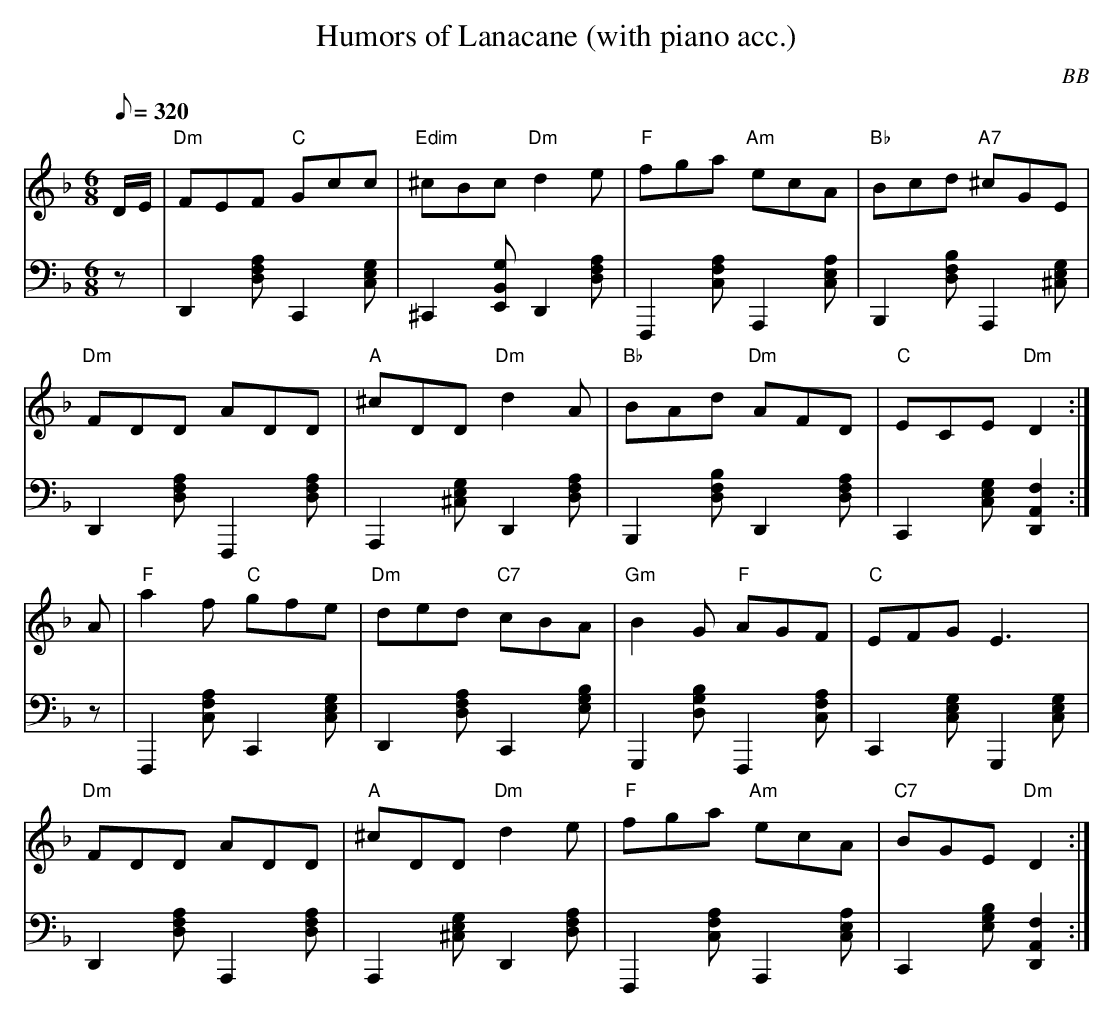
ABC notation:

X:1
T: Humors of Lanacane (with piano acc.)
C: BB
Q: 1/8=320
M: 6/8
L: 1/8
V: 1 program 1 73 %flute
V: 2 volume=70 clef=bass m=D program 1 00
K: Dm
[V:1] D/E/ | "Dm"FEF "C"Gcc | "Edim"^cBc "Dm"d2 e | "F"fga "Am"ecA |"Bb"Bcd "A7"^cGE |
[V:2] z|D,2[AFD]C,2[CGE]|^C,2[E,B,G]D,2[AFD]|F,,2[FCA]A,,2[AEC]|B,,2[BFD]A,,2[GE^C]|
[V:1] "Dm"FDD ADD | "A"^cDD "Dm"d2 A | "Bb"BAd "Dm"AFD | "C"ECE "Dm"D2 :|
[V:2] D,2[AFD]F,,2[AFD]|A,,2[GE^C]D,2[AFD]|B,,2[BFD]D,2[AFD]|C,2[CGE][D,2A,2F2]:|
[V:1] A|"F"a2 f "C"gfe | "Dm"ded "C7"cBA | "Gm"B2 G "F"AGF | "C"EFG E3 |
[V:2] z|F,,2[FCA]C,2[CGE]|D,2[AFD]C,2[BGE]|G,,2[GDB]F,,2[FCA]|C,2[CGE]G,,2[CGE]|
[V:1] "Dm"FDD ADD | "A"^cDD "Dm"d2 e | "F"fga "Am"ecA | "C7"BGE "Dm"D2 :|
[V:2] D,2[AFD]A,,2[AFD]|A,,2[GE^C]D,2[AFD]|F,,2[FCA]A,,2[AEC]|C,2[BGE][D,2A,2F2]:|
